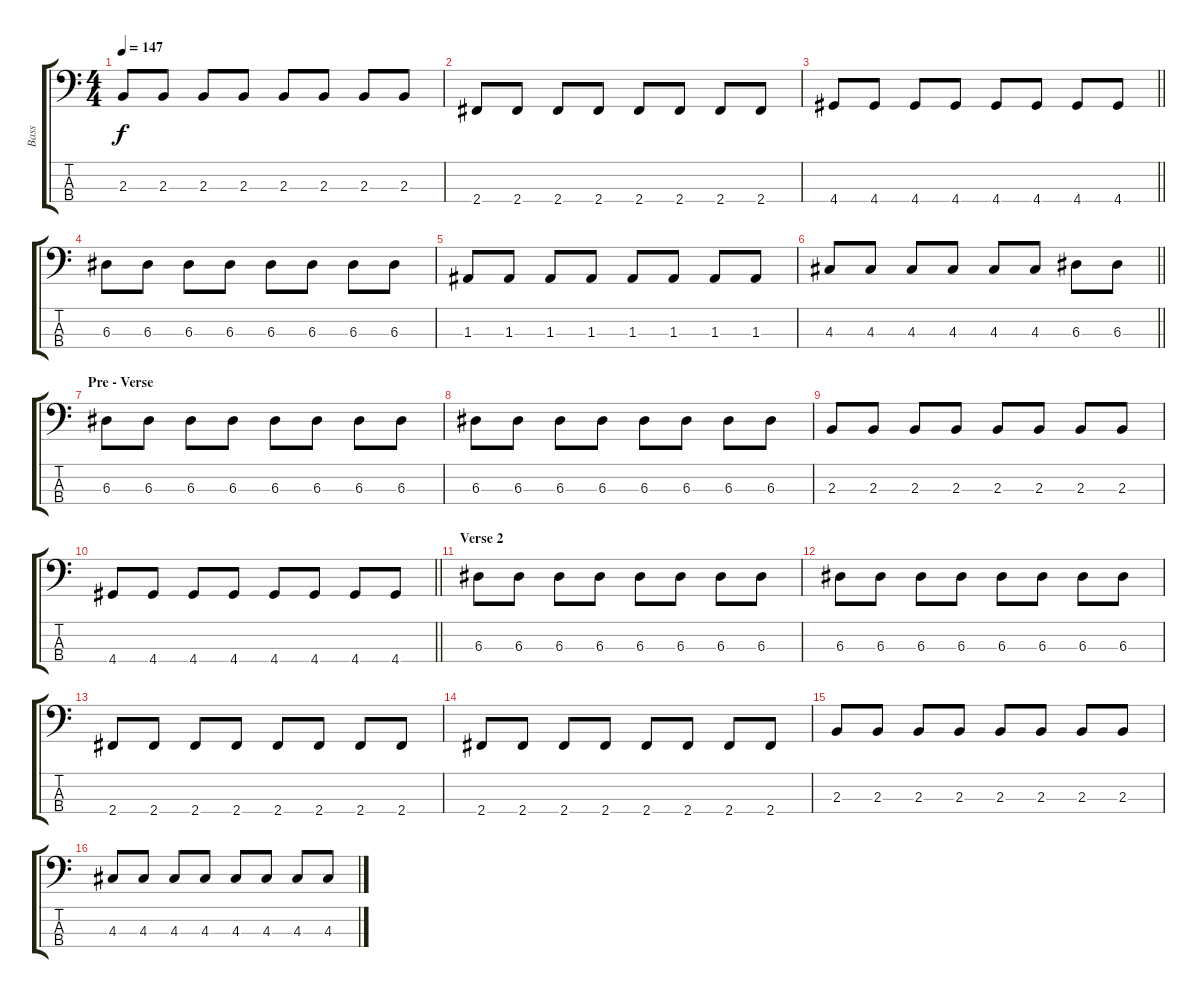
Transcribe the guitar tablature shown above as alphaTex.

\track ("Bass" "Bass") {instrument electricbasspick}
\staff {score tabs}
\tuning (G2 D2 A1 E1) {hide}
\ts (4 4)
\tempo 147
\clef f4
\ks c
2.3.8{dy f} 2.3.8 2.3.8 2.3.8 2.3.8 2.3.8 2.3.8 2.3.8 |
2.4.8 2.4.8 2.4.8 2.4.8 2.4.8 2.4.8 2.4.8 2.4.8 |
\barLineRight lightlight
4.4.8 4.4.8 4.4.8 4.4.8 4.4.8 4.4.8 4.4.8 4.4.8 |
\section ("" "")
6.3.8 6.3.8 6.3.8 6.3.8 6.3.8 6.3.8 6.3.8 6.3.8 |
1.3.8 1.3.8 1.3.8 1.3.8 1.3.8 1.3.8 1.3.8 1.3.8 |
\barLineRight lightlight
4.3.8 4.3.8 4.3.8 4.3.8 4.3.8 4.3.8 6.3.8 6.3.8 |
\section ("" "Pre - Verse")
6.3.8 6.3.8 6.3.8 6.3.8 6.3.8 6.3.8 6.3.8 6.3.8 |
6.3.8 6.3.8 6.3.8 6.3.8 6.3.8 6.3.8 6.3.8 6.3.8 |
2.3.8 2.3.8 2.3.8 2.3.8 2.3.8 2.3.8 2.3.8 2.3.8 |
\barLineRight lightlight
4.4.8 4.4.8 4.4.8 4.4.8 4.4.8 4.4.8 4.4.8 4.4.8 |
\section ("" "Verse 2")
6.3.8 6.3.8 6.3.8 6.3.8 6.3.8 6.3.8 6.3.8 6.3.8 |
6.3.8 6.3.8 6.3.8 6.3.8 6.3.8 6.3.8 6.3.8 6.3.8 |
2.4.8 2.4.8 2.4.8 2.4.8 2.4.8 2.4.8 2.4.8 2.4.8 |
2.4.8 2.4.8 2.4.8 2.4.8 2.4.8 2.4.8 2.4.8 2.4.8 |
2.3.8 2.3.8 2.3.8 2.3.8 2.3.8 2.3.8 2.3.8 2.3.8 |
4.3.8 4.3.8 4.3.8 4.3.8 4.3.8 4.3.8 4.3.8 4.3.8
